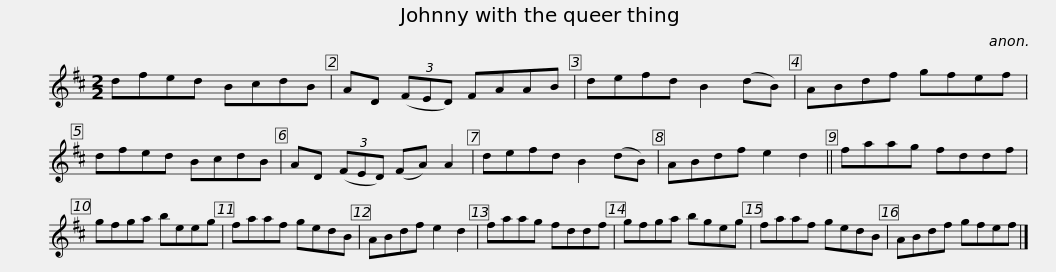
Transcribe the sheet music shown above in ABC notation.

X:1
L:1/8
M:2/2
I:linebreak $
K:D
V:1 treble
V:1
 dfed BcdB | AD (3(FED) FAAB | defd B2 (dB) | ABdf gfef | dfed BcdB |$ %5
 AD (3(FED) (FA) A2 | defd B2 (dB) | ABdf e2 d2 || faag fddf | gfga beeg |$ %10
 faaf gedB | ABdf e2 d2 | faag fddf | gfga bgeg | faaf gedB |$ %15
 ABdf gfef |] %16
